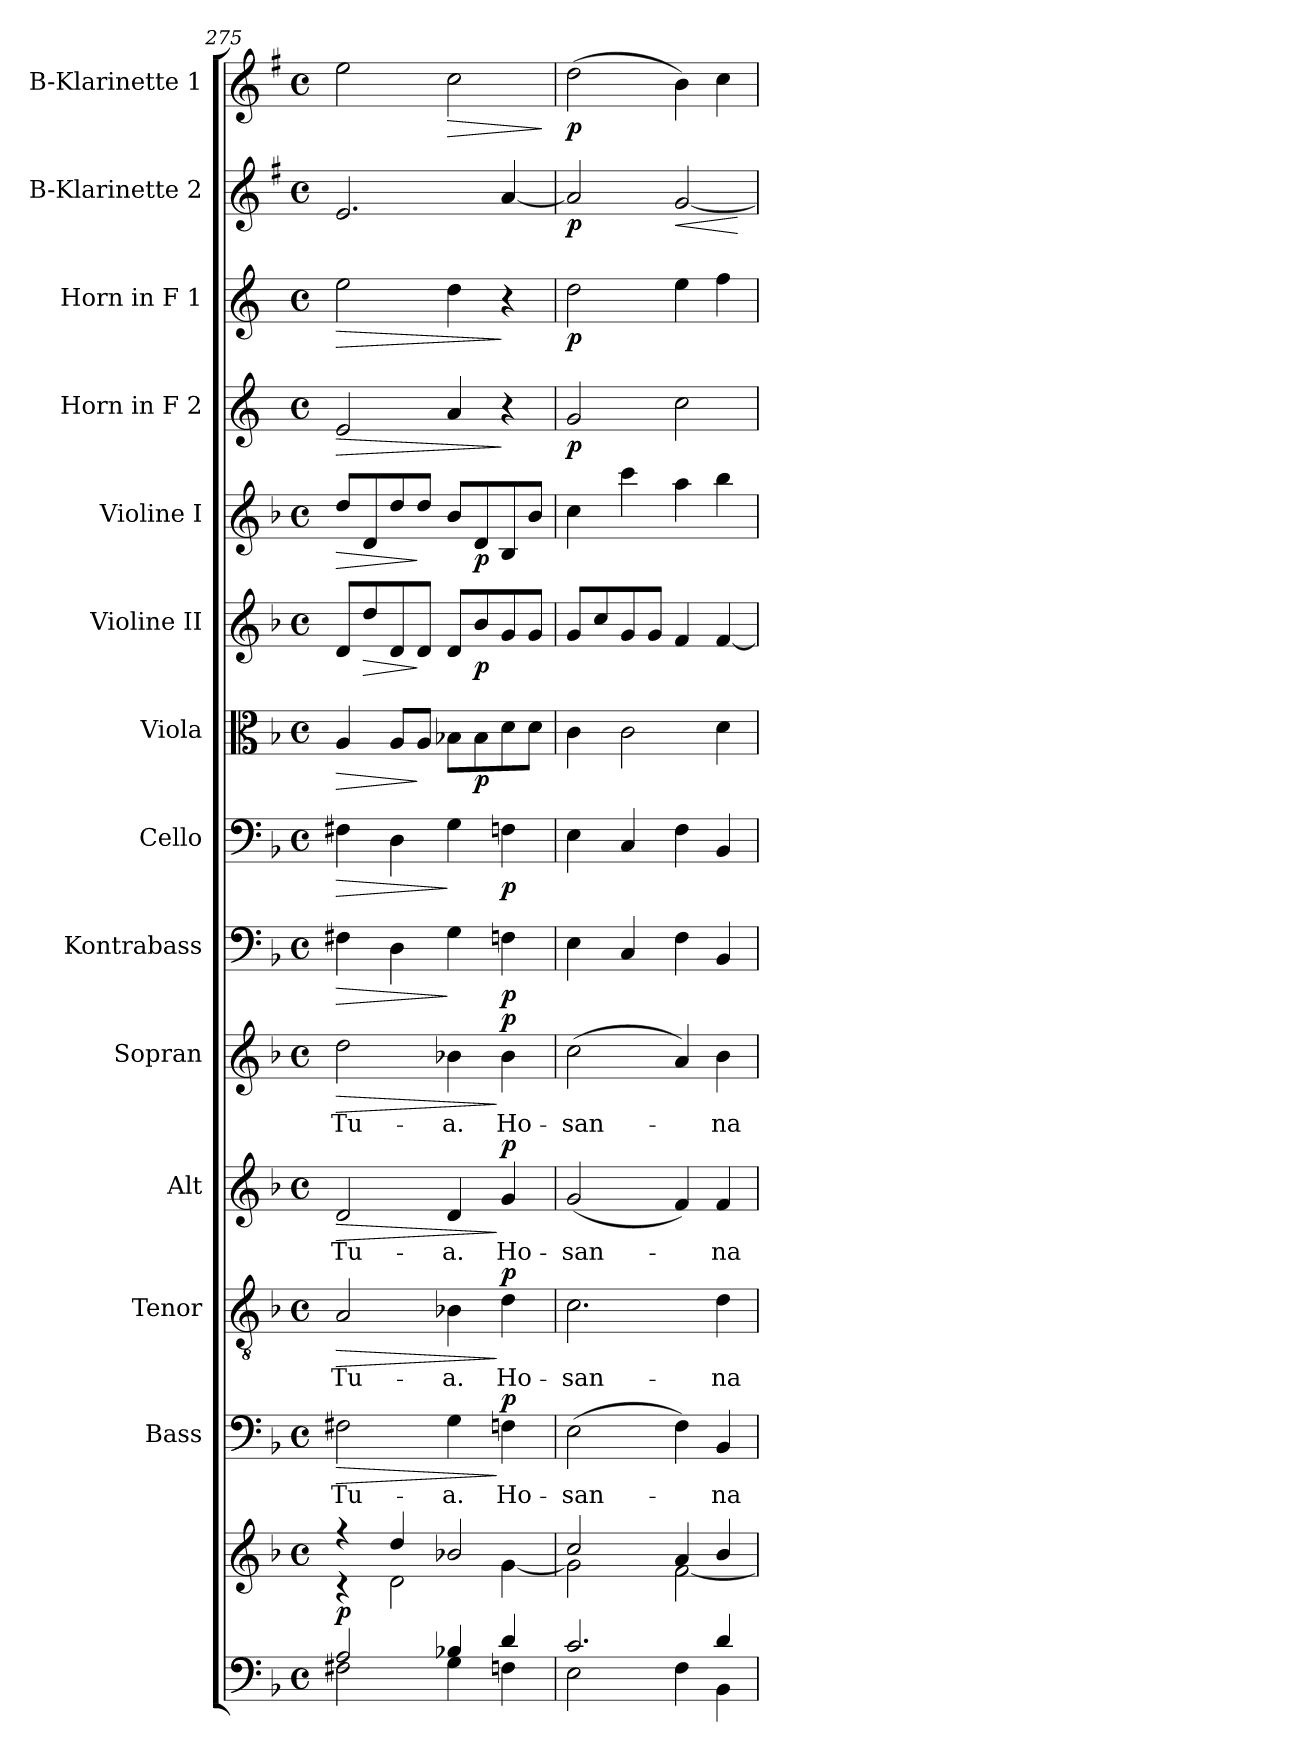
**kern	**kern	**dynam	**kern	**text	**dynam	**kern	**text	**dynam	**kern	**text	**dynam	**kern	**text	**dynam	**kern	**dynam	**kern	**dynam	**kern	**dynam	**kern	**dynam	**kern	**dynam	**kern	**dynam	**kern	**dynam	**kern	**dynam	**kern	**dynam
*part14	*part14	*part14	*part13	*part13	*part13	*part12	*part12	*part12	*part11	*part11	*part11	*part10	*part10	*part10	*part9	*part9	*part8	*part8	*part7	*part7	*part6	*part6	*part5	*part5	*part4	*part4	*part3	*part3	*part2	*part2	*part1	*part1
*staff15	*staff14	*staff14/15	*staff13	*staff13	*staff13	*staff12	*staff12	*staff12	*staff11	*staff11	*staff11	*staff10	*staff10	*staff10	*staff9	*staff9	*staff8	*staff8	*staff7	*staff7	*staff6	*staff6	*staff5	*staff5	*staff4	*staff4	*staff3	*staff3	*staff2	*staff2	*staff1	*staff1
*	*	*	*I"Bass	*	*	*I"Tenor	*	*	*I"Alt	*	*	*I"Sopran	*	*	*I"Kontrabass	*	*I"Cello	*	*I"Viola	*	*I"Violine II	*	*I"Violine I	*	*I"Horn in F 2	*	*I"Horn in F 1	*	*I"B-Klarinette 2	*	*I"B-Klarinette 1	*
*	*	*	*I'B.	*	*	*I'T.	*	*	*I'A.	*	*	*I'S.	*	*	*I'Kb.	*	*	*	*I'Vla.	*	*I'Vl. II	*	*I'Vl. I	*	*	*	*	*	*I'B Kl. 2	*	*I'B Kl. 1	*
*clefF4	*clefG2	*	*clefF4	*	*	*clefGv2	*	*	*clefG2	*	*	*clefG2	*	*	*clefF4	*	*clefF4	*	*clefC3	*	*clefG2	*	*clefG2	*	*clefG2	*	*clefG2	*	*clefG2	*	*clefG2	*
*	*	*	*	*	*	*	*	*	*	*	*	*	*	*	*ITrd7c12	*	*	*	*	*	*	*	*	*	*ITrd4c7	*	*ITrd4c7	*	*ITrd1c2	*	*ITrd1c2	*
*k[b-]	*k[b-]	*	*k[b-]	*	*	*k[b-]	*	*	*k[b-]	*	*	*k[b-]	*	*	*k[b-]	*	*k[b-]	*	*k[b-]	*	*k[b-]	*	*k[b-]	*	*k[b-]	*	*k[b-]	*	*k[b-]	*	*k[b-]	*
*F:	*F:	*	*F:	*	*	*F:	*	*	*F:	*	*	*F:	*	*	*F:	*	*F:	*	*F:	*	*F:	*	*F:	*	*F:	*	*F:	*	*F:	*	*F:	*
*M4/4	*M4/4	*	*M4/4	*	*	*M4/4	*	*	*M4/4	*	*	*M4/4	*	*	*M4/4	*	*M4/4	*	*M4/4	*	*M4/4	*	*M4/4	*	*M4/4	*	*M4/4	*	*M4/4	*	*M4/4	*
*met(c)	*met(c)	*	*met(c)	*	*	*met(c)	*	*	*met(c)	*	*	*met(c)	*	*	*met(c)	*	*met(c)	*	*met(c)	*	*met(c)	*	*met(c)	*	*met(c)	*	*met(c)	*	*met(c)	*	*met(c)	*
=275	=275	=275	=275	=275	=275	=275	=275	=275	=275	=275	=275	=275	=275	=275	=275	=275	=275	=275	=275	=275	=275	=275	=275	=275	=275	=275	=275	=275	=275	=275	=275	=275
*^	*^	*	*	*	*	*	*	*	*	*	*	*	*	*	*	*	*	*	*	*	*	*	*	*	*	*	*	*	*	*	*	*
!	!	!	!	!LO:DY:b	!	!LO:LY:b	!LO:HP:b	!	!LO:LY:b	!LO:HP:b	!	!LO:LY:b	!LO:HP:b	!	!LO:LY:b	!LO:HP:b	!	!LO:HP:b	!	!LO:HP:b	!	!LO:HP:b	!	!	!	!LO:HP:b	!	!LO:HP:b	!	!LO:HP:b	!	!	!	!
2A/	2F#X\	4r	4r	p	2F#X\	Tu-	>	2A/	Tu-	>	2d/	Tu-	>	2dd\	Tu-	>	4FF#X\	>	4F#X\	>	4A/	>	8d/L	.	8dd/L	>	2A/	>	2a\	>	2.d/	.	2dd\	.
!	!	!	!	!	!	!	!	!	!	!	!	!	!	!	!	!	!	!	!	!	!	!	!	!LO:HP:b	!	!	!	!	!	!	!	!	!	!
.	.	.	.	.	.	.	.	.	.	.	.	.	.	.	.	.	.	.	.	.	.	.	8dd/	>	8d/	.	.	.	.	.	.	.	.	.
.	.	4dd/	2d\	.	.	.	.	.	.	.	.	.	.	.	.	.	4DD\	.	4D\	.	8A/L	.	8d/	.	8dd/	.	.	.	.	.	.	.	.	.
.	.	.	.	.	.	.	.	.	.	.	.	.	.	.	.	.	.	.	.	.	8A/J	]	8d/J	]	8dd/J	]	.	.	.	.	.	.	.	.
!	!	!	!	!	!	!LO:LY:b	!	!	!LO:LY:b	!	!	!LO:LY:b	!	!	!LO:LY:b	!	!	!	!	!	!	!	!	!	!	!	!	!	!	!	!	!	!	!LO:HP:b
4B-X/	4G\	2b-X/	.	.	4G\	-a.	.	4B-X\	-a.	.	4d/	-a.	.	4b-X\	-a.	.	4GG\	]	4G\	]	8B-X\L	.	8d/L	.	8b-/L	.	4d/	.	4g\	.	.	.	2b-\	>
!	!	!	!	!	!	!	!	!	!	!	!	!	!	!	!	!	!	!	!	!	!	!LO:DY:b	!	!LO:DY:b	!	!LO:DY:b	!	!	!	!	!	!	!	!
.	.	.	.	.	.	.	.	.	.	.	.	.	.	.	.	.	.	.	.	.	8B-\	p	8b-/	p	8d/	p	.	.	.	.	.	.	.	.
!	!	!	!	!	!	!LO:LY:b	!LO:DY:n=1:a	!	!LO:LY:b	!LO:DY:n=1:a	!	!LO:LY:b	!LO:DY:n=1:a	!	!LO:LY:b	!LO:DY:n=1:a	!	!LO:DY:b	!	!LO:DY:b	!	!	!	!	!	!	!	!	!	!	!	!	!	!
4d/	4Fn\	.	[<4g\	.	4Fn\	Ho-	] p	4d\	Ho-	] p	4g/	Ho-	] p	4b-\	Ho-	] p	4FFn\	p	4Fn\	p	8d\	.	8g/	.	8B-/	.	4r	]	4r	]	[4g/	.	.	.
.	.	.	.	.	.	.	.	.	.	.	.	.	.	.	.	.	.	.	.	.	8d\J	.	8g/J	.	8b-/J	.	.	.	.	.	.	.	.	.
*v	*v	*	*	*	*	*	*	*	*	*	*	*	*	*	*	*	*	*	*	*	*	*	*	*	*	*	*	*	*	*	*	*	*	*
*	*v	*v	*	*	*	*	*	*	*	*	*	*	*	*	*	*	*	*	*	*	*	*	*	*	*	*	*	*	*	*	*	*	*
.	.	.	.	.	.	.	.	.	.	.	.	.	.	.	.	.	.	.	.	.	.	.	.	.	.	.	.	.	.	.	.	]
=276	=276	=276	=276	=276	=276	=276	=276	=276	=276	=276	=276	=276	=276	=276	=276	=276	=276	=276	=276	=276	=276	=276	=276	=276	=276	=276	=276	=276	=276	=276	=276	=276
*^	*^	*	*	*	*	*	*	*	*	*	*	*	*	*	*	*	*	*	*	*	*	*	*	*	*	*	*	*	*	*	*	*
!	!	!	!	!	!	!LO:LY:b	!	!	!LO:LY:b	!	!	!LO:LY:b	!	!	!LO:LY:b	!	!	!	!	!	!	!	!	!	!	!	!	!LO:DY:b	!	!LO:DY:b	!	!LO:DY:b	!	!LO:DY:b
2.c/	2E\	2cc/	2g\]	.	(>2E\	-san-	.	2.c\	-san-	.	(<2g/	-san-	.	(>2cc\	-san-	.	4EE\	.	4E\	.	4c\	.	8g/L	.	4cc\	.	2c/	p	2g\	p	2g/]	p	(>2cc\	p
.	.	.	.	.	.	.	.	.	.	.	.	.	.	.	.	.	.	.	.	.	.	.	8cc/	.	.	.	.	.	.	.	.	.	.	.
.	.	.	.	.	.	.	.	.	.	.	.	.	.	.	.	.	4CC/	.	4C/	.	2c\	.	8g/	.	4ccc\	.	.	.	.	.	.	.	.	.
.	.	.	.	.	.	.	.	.	.	.	.	.	.	.	.	.	.	.	.	.	.	.	8g/J	.	.	.	.	.	.	.	.	.	.	.
!	!	!	!	!	!	!	!	!	!	!	!	!	!	!	!	!	!	!	!	!	!	!	!	!	!	!	!	!	!	!	!	!LO:HP:b	!	!
.	4F\	4a/	[<2f\	.	4F\)	.	.	.	.	.	4f/)	.	.	4a/)	.	.	4FF\	.	4F\	.	.	.	4f/	.	4aa\	.	2f\	.	4a\	.	[2f/	<	4a\)	.
!	!	!	!	!	!	!LO:LY:b	!	!	!LO:LY:b	!	!	!LO:LY:b	!	!	!LO:LY:b	!	!	!	!	!	!	!	!	!	!	!	!	!	!	!	!	!	!	!
4d/	4BB-\	4b-/	.	.	4BB-/	-na	.	4d\	-na	.	4f/	-na	.	4b-\	-na	.	4BBB-/	.	4BB-/	.	4d\	.	[4f/	.	4bb-\	.	.	.	4b-\	.	.	.	4b-\	.
*v	*v	*	*	*	*	*	*	*	*	*	*	*	*	*	*	*	*	*	*	*	*	*	*	*	*	*	*	*	*	*	*	*	*	*
*	*v	*v	*	*	*	*	*	*	*	*	*	*	*	*	*	*	*	*	*	*	*	*	*	*	*	*	*	*	*	*	*	*	*
.	.	.	.	.	.	.	.	.	.	.	.	.	.	.	.	.	.	.	.	.	.	.	.	.	.	.	.	.	.	[	.	.
=	=	=	=	=	=	=	=	=	=	=	=	=	=	=	=	=	=	=	=	=	=	=	=	=	=	=	=	=	=	=	=	=
*-	*-	*-	*-	*-	*-	*-	*-	*-	*-	*-	*-	*-	*-	*-	*-	*-	*-	*-	*-	*-	*-	*-	*-	*-	*-	*-	*-	*-	*-	*-	*-	*-
